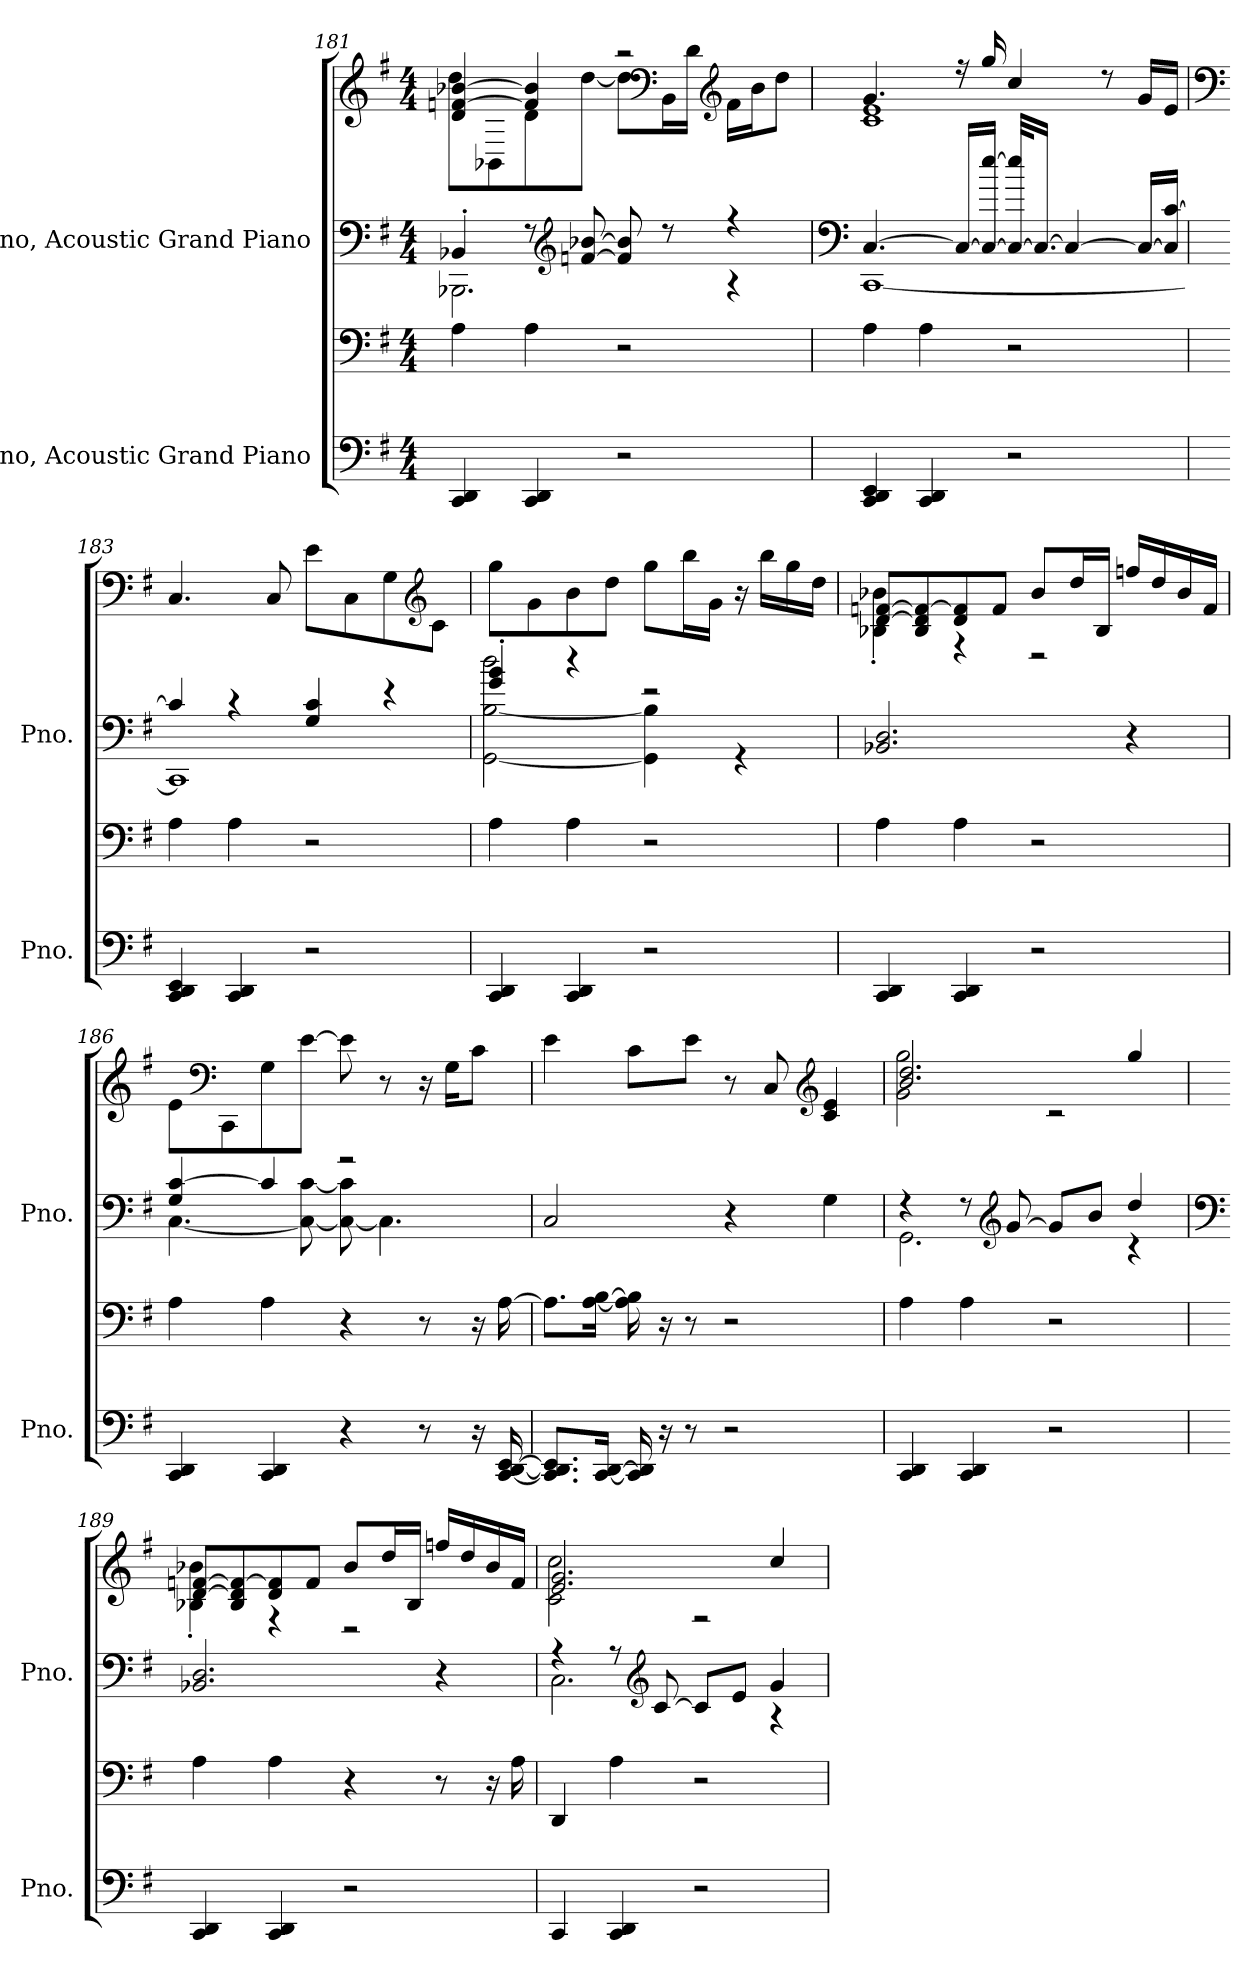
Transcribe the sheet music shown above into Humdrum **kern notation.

**kern	**kern	**kern	**kern
*part2	*part2	*part1	*part1
*staff4	*staff3	*staff2	*staff1
*I"Piano, Acoustic Grand Piano	*	*I"Piano, Acoustic Grand Piano	*
*I'Pno.	*	*I'Pno.	*
*clefF4	*clefF4	*clefF4	*clefG2
*k[f#]	*k[f#]	*k[f#]	*k[f#]
*M4/4	*M4/4	*M4/4	*M4/4
=181	=181	=181	=181
*	*	*^	*^
4CC/ 4DD/	4A\	4BB-X'/	2.BBB-X\	4d/ [4fn/ [4b-X/	8dd\L
.	.	.	.	.	8BB-X\
4CC/ 4DD/	4A\	8r	.	4f/] 4b-/]	8d\
*	*	*clefG2	*	*	*
.	.	[8fn/ [8b-X/	.	.	[8dd\J
2r	2r	8f/] 8b-/]	.	2r	8dd\L]
*	*	*	*	*clefF4	*
.	.	8r	.	.	16BB-\L
.	.	.	.	.	16d\JJ
*	*	*	*	*clefG2	*
.	.	4r	4r	.	16f\LL
.	.	.	.	.	16b-\J
.	.	.	.	.	8dd\J
!!LO:LB:g=z	!!
=182	=182	=182	=182	=182	=182
*	*	*clefF4	*	*	*
4CC/ 4DD/ 4EE/	4A\	[4.C/	[1CC	4.g/	1c 1e
4CC/ 4DD/	4A\	.	.	.	.
.	.	16C/LL_	.	16r	.
.	.	16C/_ [16ee/JJ	.	16gg/	.
2r	2r	32C/_ 32ee/]KLL	.	4cc/	.
.	.	16.C/JJ_	.	.	.
.	.	4C/_	.	.	.
.	.	.	.	8r	.
.	.	16C/LL_	.	16g/LL	.
.	.	16C/] [16c/JJ	.	16e/JJ	.
*	*	*	*	*v	*v
=183	=183	=183	=183	=183
*	*	*	*	*clefF4
4CC/ 4DD/ 4EE/	4A\	4c/]	1CC]	4.C/
4CC/ 4DD/	4A\	4r	.	.
.	.	.	.	8C/
2r	2r	4G/ 4c/	.	8e\L
.	.	.	.	8C\
.	.	4r	.	8G\
*	*	*	*	*clefG2
.	.	.	.	8c\J
=184	=184	=184	=184	=184
4CC/ 4DD/	4A\	4g/' 4b/'	[2GG\ [2B\ 2dd\	8gg\L
.	.	.	.	8g\
4CC/ 4DD/	4A\	4r	.	8b\
.	.	.	.	8dd\J
2r	2r	2r	4GG\] 4B\]	8gg\L
.	.	.	.	16bb\L
.	.	.	.	16g\JJ
.	.	.	4r	16r
.	.	.	.	16bb\LL
.	.	.	.	16gg\
.	.	.	.	16dd\JJ
*	*	*v	*v	*
!!LO:PB:g=z
=185	=185	=185	=185
*	*	*	*^
4CC/ 4DD/	4A\	2.BB-X/ 2.D/	[8d/ [8fn/L	4B-X\' 4b-X\'
.	.	.	8B-/ 8d/] 8f/_	.
4CC/ 4DD/	4A\	.	8d/ 8f/]	4r
.	.	.	8f/J	.
2r	2r	.	8b-/L	2r
.	.	.	16dd/L	.
.	.	.	16B-/JJ	.
.	.	4r	16ffn/LL	.
.	.	.	16dd/	.
.	.	.	16b-/	.
.	.	.	16f/JJ	.
*	*	*	*v	*v
=186	=186	=186	=186
*	*	*^	*
4CC/ 4DD/	4A\	4G/ [4c/	[4.C\	8e\L
*	*	*	*	*clefF4
.	.	.	.	8CC\
4CC/ 4DD/	4A\	4c/]	.	8G\
.	.	.	8C\_ [8c\	[8e\J
4r	4r	2r	8C\_ 8c\]	8e\]
.	.	.	4.C\]	8r
8r	8r	.	.	16r
.	.	.	.	16G\KL
16r	16r	.	.	8c\J
[16CC/ [16DD/ [16EE/	[16A\	.	.	.
*	*	*v	*v	*
=187	=187	=187	=187
8.CC/] 8.DD/] 8.EE/]L	8.A\L]	2C/	4e\
[16CC/ [16DD/Jk	[16A\ [16B\Jk	.	.
16CC/] 16DD/]	16A\] 16B\]	.	8c\L
16r	16r	.	.
8r	8r	.	8e\J
2r	2r	4r	8r
.	.	.	8C/
*	*	*	*clefG2
.	.	4G\	4c/ 4e/
!!LO:LB:g=z
=188	=188	=188	=188
*	*	*^	*^
4CC/ 4DD/	4A\	4r	2.GG\	2.b/ 2.dd/	2g\ 2gg\
4CC/ 4DD/	4A\	8r	.	.	.
*	*	*clefG2	*	*	*
.	.	[8g/	.	.	.
2r	2r	8g/L]	.	.	2r
.	.	8b/J	.	.	.
.	.	4dd/	4r	4gg/	.
*	*	*v	*v	*	*
=189	=189	=189	=189	=189
*	*	*clefF4	*	*
4CC/ 4DD/	4A\	2.BB-X/ 2.D/	[8d/ [8fn/L	4B-X\' 4b-X\'
.	.	.	8B-/ 8d/] 8f/_	.
4CC/ 4DD/	4A\	.	8d/ 8f/]	4r
.	.	.	8f/J	.
2r	4r	.	8b-/L	2r
.	.	.	16dd/L	.
.	.	.	16B-/JJ	.
.	8r	4r	16ffn/LL	.
.	.	.	16dd/	.
.	16r	.	16b-/	.
.	16A\	.	16f/JJ	.
=190	=190	=190	=190	=190
*	*	*^	*	*
4CC/	4DD/	4r	2.C\	2.e/ 2.g/	2c\ 2cc\
4CC/ 4DD/	4A\	8r	.	.	.
*	*	*clefG2	*	*	*
.	.	[8c/	.	.	.
2r	2r	8c/L]	.	.	2r
.	.	8e/J	.	.	.
.	.	4g/	4r	4cc/	.
*	*	*v	*v	*	*
*	*	*	*v	*v
=	=	=	=
*-	*-	*-	*-
